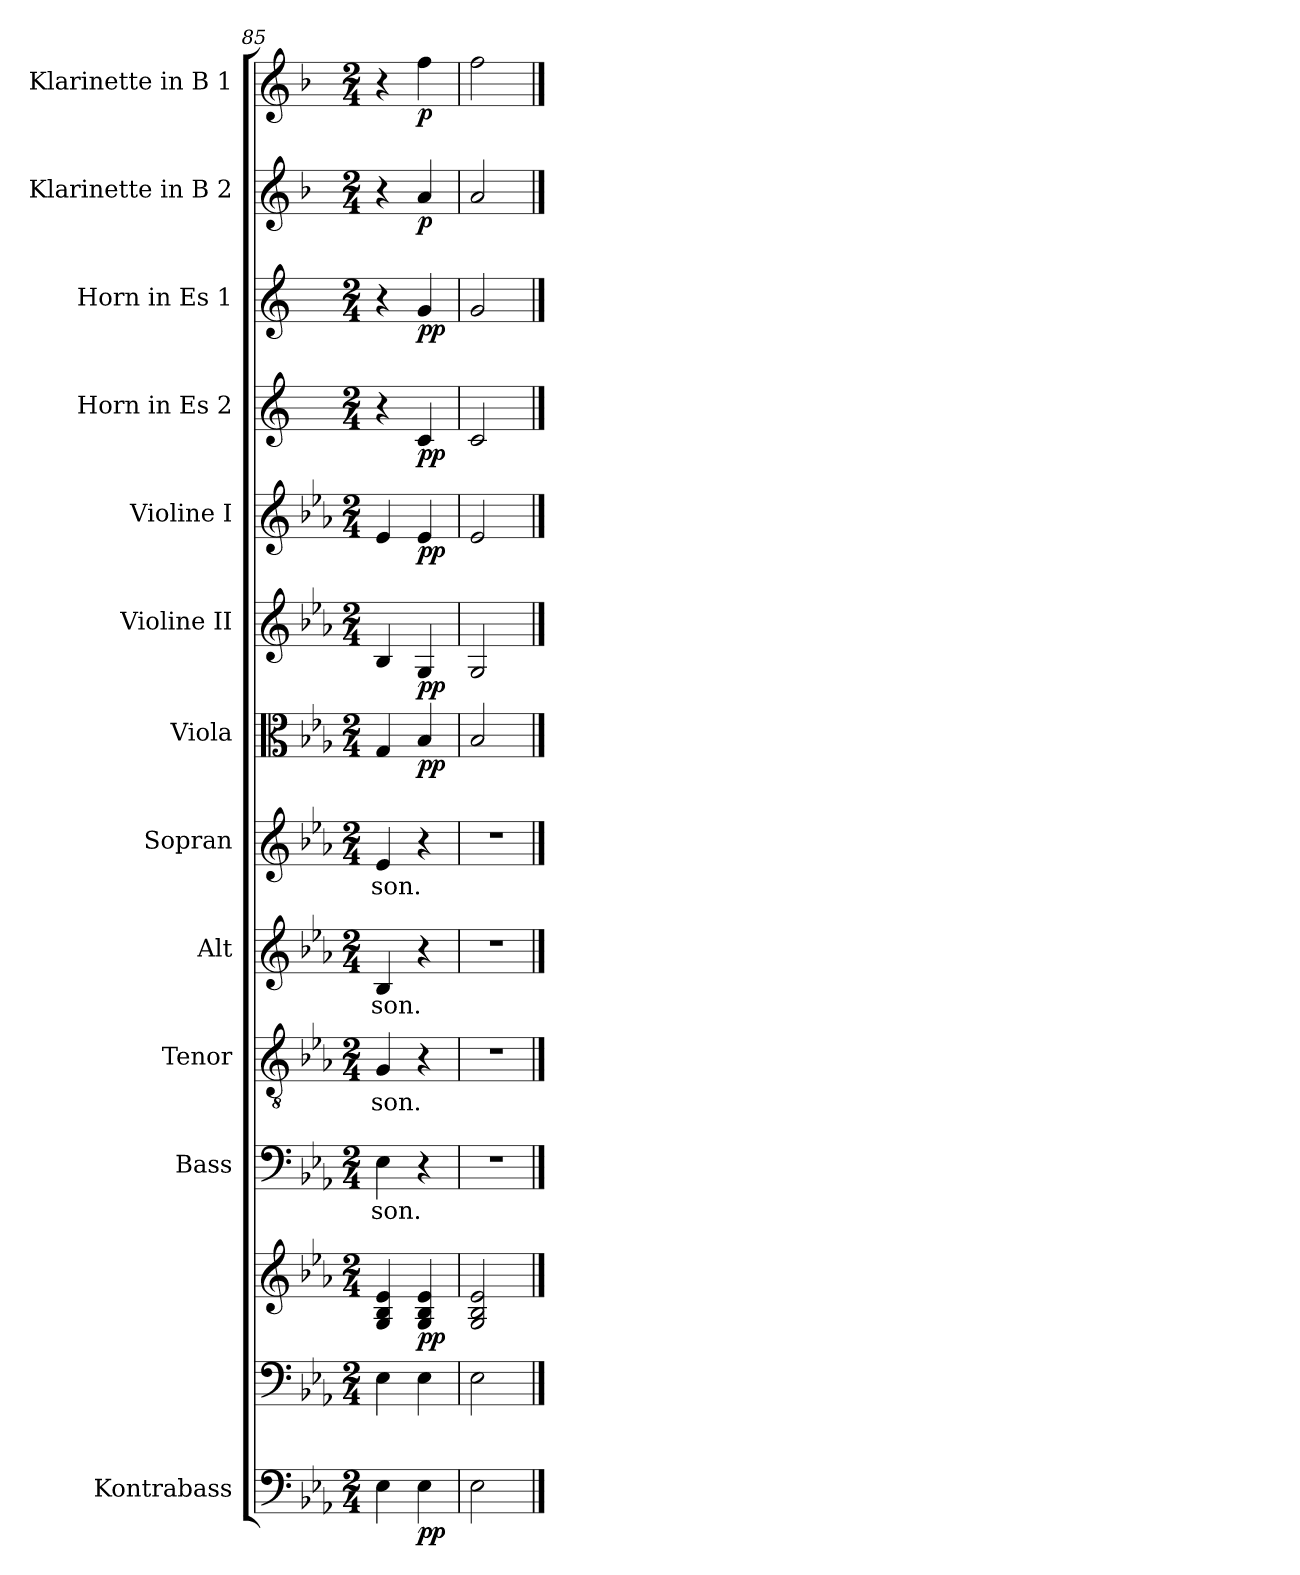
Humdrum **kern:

**kern	**dynam	**kern	**kern	**dynam	**kern	**text	**kern	**text	**kern	**text	**kern	**text	**kern	**dynam	**kern	**dynam	**kern	**dynam	**kern	**dynam	**kern	**dynam	**kern	**dynam	**kern	**dynam
*part13	*part13	*part12	*part12	*part12	*part11	*part11	*part10	*part10	*part9	*part9	*part8	*part8	*part7	*part7	*part6	*part6	*part5	*part5	*part4	*part4	*part3	*part3	*part2	*part2	*part1	*part1
*staff14	*staff14	*staff13	*staff12	*staff12/13	*staff11	*staff11	*staff10	*staff10	*staff9	*staff9	*staff8	*staff8	*staff7	*staff7	*staff6	*staff6	*staff5	*staff5	*staff4	*staff4	*staff3	*staff3	*staff2	*staff2	*staff1	*staff1
*I"Kontrabass	*	*	*	*	*I"Bass	*	*I"Tenor	*	*I"Alt	*	*I"Sopran	*	*I"Viola	*	*I"Violine II	*	*I"Violine I	*	*I"Horn in Es 2	*	*I"Horn in Es 1	*	*I"Klarinette in B 2	*	*I"Klarinette in B 1	*
*I'Kb.	*	*	*	*	*I'B	*	*I'T	*	*I'A	*	*I'S	*	*I'Vla.	*	*I'Vl. II	*	*I'Vl. I	*	*I'Hrn. 2	*	*I'Hrn. 1	*	*	*	*	*
*clefF4	*	*clefF4	*clefG2	*	*clefF4	*	*clefGv2	*	*clefG2	*	*clefG2	*	*clefC3	*	*clefG2	*	*clefG2	*	*clefG2	*	*clefG2	*	*clefG2	*	*clefG2	*
*ITrd7c12	*	*	*	*	*	*	*	*	*	*	*	*	*	*	*	*	*	*	*ITrd5c9	*	*ITrd5c9	*	*ITrd1c2	*	*ITrd1c2	*
*k[b-e-a-]	*	*k[b-e-a-]	*k[b-e-a-]	*	*k[b-e-a-]	*	*k[b-e-a-]	*	*k[b-e-a-]	*	*k[b-e-a-]	*	*k[b-e-a-]	*	*k[b-e-a-]	*	*k[b-e-a-]	*	*k[b-e-a-]	*	*k[b-e-a-]	*	*k[b-e-a-]	*	*k[b-e-a-]	*
*E-:	*	*E-:	*E-:	*	*E-:	*	*E-:	*	*E-:	*	*E-:	*	*E-:	*	*E-:	*	*E-:	*	*E-:	*	*E-:	*	*E-:	*	*E-:	*
*M2/4	*	*M2/4	*M2/4	*	*M2/4	*	*M2/4	*	*M2/4	*	*M2/4	*	*M2/4	*	*M2/4	*	*M2/4	*	*M2/4	*	*M2/4	*	*M2/4	*	*M2/4	*
=85	=85	=85	=85	=85	=85	=85	=85	=85	=85	=85	=85	=85	=85	=85	=85	=85	=85	=85	=85	=85	=85	=85	=85	=85	=85	=85
!	!	!	!	!	!	!LO:LY:b	!	!LO:LY:b	!	!LO:LY:b	!	!LO:LY:b	!	!	!	!	!	!	!	!	!	!	!	!	!	!
4EE-\	.	4E-\	4G/ 4B-/ 4e-/	.	4E-\	-son.	4G/	-son.	4B-/	-son.	4e-/	-son.	4G/	.	4B-/	.	4e-/	.	4r	.	4r	.	4r	.	4r	.
!	!LO:DY:b	!	!	!LO:DY:b	!	!	!	!	!	!	!	!	!	!LO:DY:b	!	!LO:DY:b	!	!LO:DY:b	!	!LO:DY:b	!	!LO:DY:b	!	!LO:DY:b	!	!LO:DY:b
4EE-\	pp	4E-\	4G/ 4B-/ 4e-/	pp	4r	.	4r	.	4r	.	4r	.	4B-/	pp	4G/	pp	4e-/	pp	4E-/	pp	4B-/	pp	4g/	p	4ee-\	p
=86	=86	=86	=86	=86	=86	=86	=86	=86	=86	=86	=86	=86	=86	=86	=86	=86	=86	=86	=86	=86	=86	=86	=86	=86	=86	=86
2EE-\	.	2E-\	2G/ 2B-/ 2e-/	.	2r	.	2r	.	2r	.	2r	.	2B-/	.	2G/	.	2e-/	.	2E-/	.	2B-/	.	2g/	.	2ee-\	.
==	==	==	==	==	==	==	==	==	==	==	==	==	==	==	==	==	==	==	==	==	==	==	==	==	==	==
*-	*-	*-	*-	*-	*-	*-	*-	*-	*-	*-	*-	*-	*-	*-	*-	*-	*-	*-	*-	*-	*-	*-	*-	*-	*-	*-
